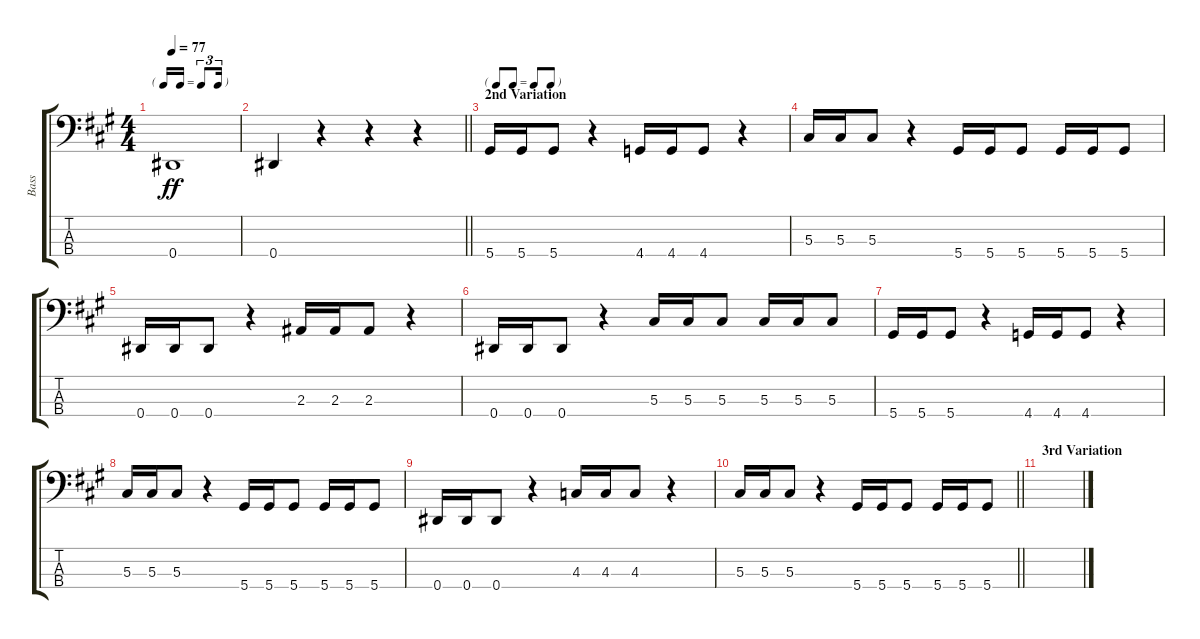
\track ("Bass" "Bass") {instrument electricbasspick}
\staff {score tabs}
\tuning (Gb2 Db2 Ab1 Eb1) {hide}
\ts (4 4)
\tf triplet16th
\tempo 77
\clef f4
\ks a
0.4.1{dy ff} |
\barLineRight lightlight
0.4.4 r.4 r.4 r.4 |
\tf none
\section ("" "2nd Variation")
5.4.16 5.4.16 5.4.8 r.4 4.4.16 4.4.16 4.4.8 r.4 |
5.3.16 5.3.16 5.3.8 r.4 5.4.16 5.4.16 5.4.8 5.4.16 5.4.16 5.4.8 |
0.4.16 0.4.16 0.4.8 r.4 2.3.16 2.3.16 2.3.8 r.4 |
0.4.16 0.4.16 0.4.8 r.4 5.3.16 5.3.16 5.3.8 5.3.16 5.3.16 5.3.8 |
5.4.16 5.4.16 5.4.8 r.4 4.4.16 4.4.16 4.4.8 r.4 |
5.3.16 5.3.16 5.3.8 r.4 5.4.16 5.4.16 5.4.8 5.4.16 5.4.16 5.4.8 |
0.4.16 0.4.16 0.4.8 r.4 4.3.16 4.3.16 4.3.8 r.4 |
\barLineRight lightlight
5.3.16 5.3.16 5.3.8 r.4 5.4.16 5.4.16 5.4.8 5.4.16 5.4.16 5.4.8 |
\section ("" "3rd Variation")
